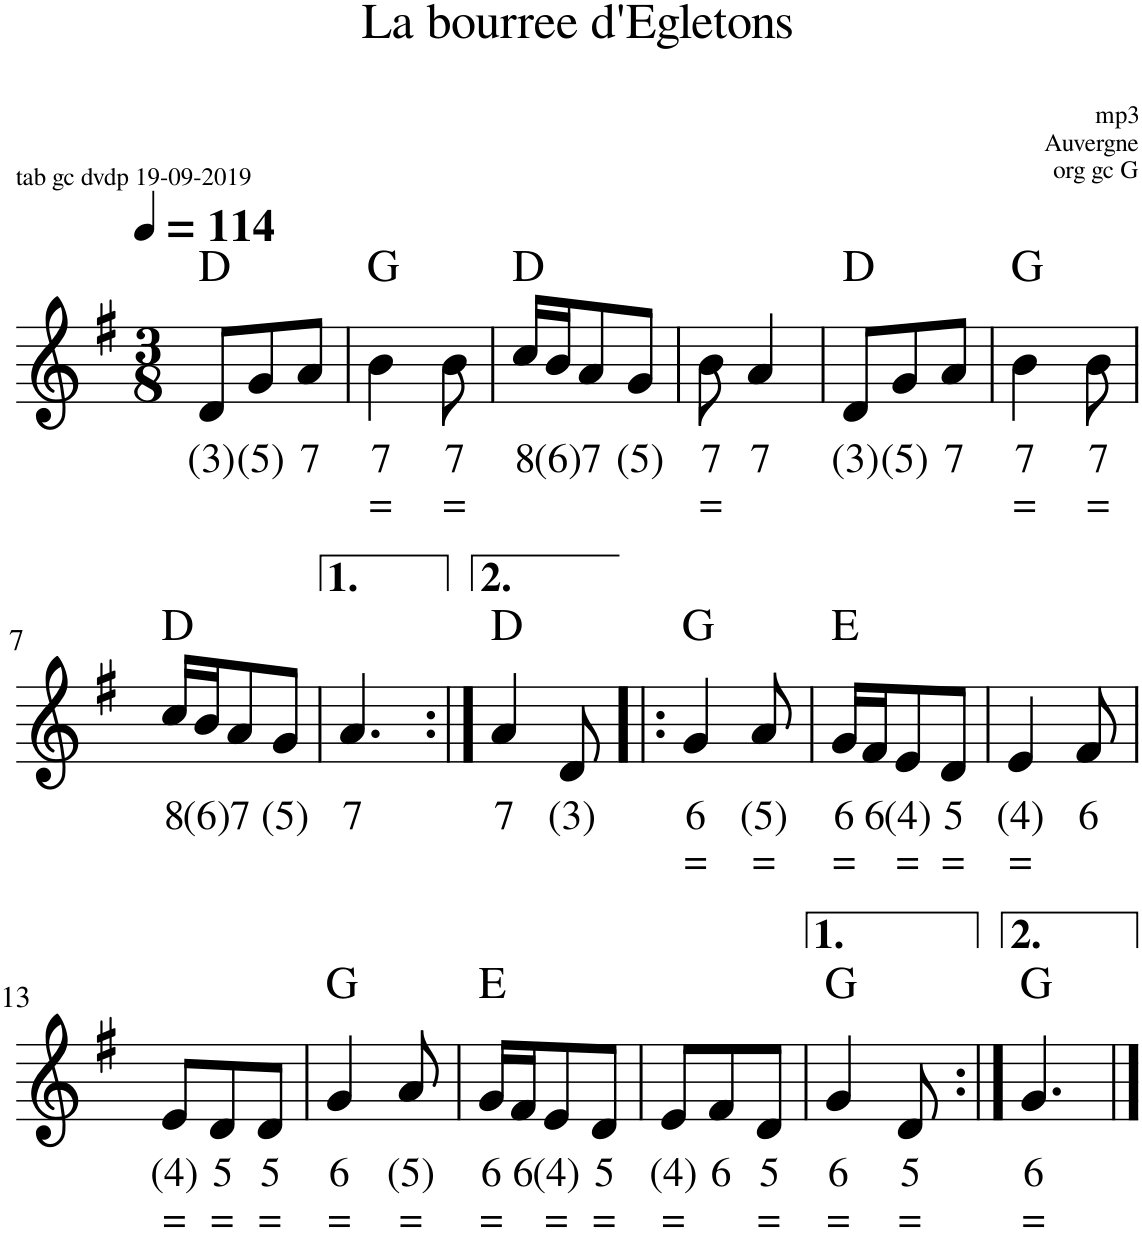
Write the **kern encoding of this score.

**kern	**text	**text	**harte
*part1	*part1	*part1	*part1
*staff1	*staff1	*staff1	*
*I"Accordeon	*	*	*
*I'Acc.	*	*	*
*clefG2	*	*	*
*k[f#]	*	*	*
*M3/8	*	*	*
*MM114	*	*	*
=1	=1	=1	=1
!	!LO:LY:b	!	!
8d/L	(3)	.	D:maj
!	!LO:LY:b	!	!
8g/	(5)	.	.
!	!LO:LY:b	!	!
8a/J	7	.	.
=2	=2	=2	=2
!	!LO:LY:b	!LO:LY:b	!
4b\	7	=	G:maj
!	!LO:LY:b	!LO:LY:b	!
8b\	7	=	.
=3	=3	=3	=3
!	!LO:LY:b	!	!
16cc/LL	8	.	D:maj
!	!LO:LY:b	!	!
16b/J	(6)	.	.
!	!LO:LY:b	!	!
8a/	7	.	.
!	!LO:LY:b	!	!
8g/J	(5)	.	.
=4	=4	=4	=4
!	!LO:LY:b	!LO:LY:b	!
8b\	7	=	.
!	!LO:LY:b	!	!
4a/	7	.	.
=5	=5	=5	=5
!	!LO:LY:b	!	!
8d/L	(3)	.	D:maj
!	!LO:LY:b	!	!
8g/	(5)	.	.
!	!LO:LY:b	!	!
8a/J	7	.	.
=6	=6	=6	=6
!	!LO:LY:b	!LO:LY:b	!
4b\	7	=	G:maj
!	!LO:LY:b	!LO:LY:b	!
8b\	7	=	.
!!LO:LB:g=z
=7	=7	=7	=7
!	!LO:LY:b	!	!
16cc/LL	8	.	D:maj
!	!LO:LY:b	!	!
16b/J	(6)	.	.
!	!LO:LY:b	!	!
8a/	7	.	.
!	!LO:LY:b	!	!
8g/J	(5)	.	.
=8	=8	=8	=8
!	!LO:LY:b	!	!
4.a/	7	.	.
=9:|!	=9:|!	=9:|!	=9:|!
!	!LO:LY:b	!	!
4a/	7	.	D:maj
!	!LO:LY:b	!	!
8d/	(3)	.	.
=10!|:	=10!|:	=10!|:	=10!|:
!	!LO:LY:b	!LO:LY:b	!
4g/	6	=	G:maj
!	!LO:LY:b	!LO:LY:b	!
8a/	(5)	=	.
=11	=11	=11	=11
!	!LO:LY:b	!LO:LY:b	!
16g/LL	6	=	E:maj
!	!LO:LY:b	!	!
16f#/J	6	.	.
!	!LO:LY:b	!LO:LY:b	!
8e/	(4)	=	.
!	!LO:LY:b	!LO:LY:b	!
8d/J	5	=	.
=12	=12	=12	=12
!	!LO:LY:b	!LO:LY:b	!
4e/	(4)	=	.
!	!LO:LY:b	!	!
8f#/	6	.	.
!!LO:LB:g=z
=13	=13	=13	=13
!	!LO:LY:b	!LO:LY:b	!
8e/L	(4)	=	.
!	!LO:LY:b	!LO:LY:b	!
8d/	5	=	.
!	!LO:LY:b	!LO:LY:b	!
8d/J	5	=	.
=14	=14	=14	=14
!	!LO:LY:b	!LO:LY:b	!
4g/	6	=	G:maj
!	!LO:LY:b	!LO:LY:b	!
8a/	(5)	=	.
=15	=15	=15	=15
!	!LO:LY:b	!LO:LY:b	!
16g/LL	6	=	E:maj
!	!LO:LY:b	!	!
16f#/J	6	.	.
!	!LO:LY:b	!LO:LY:b	!
8e/	(4)	=	.
!	!LO:LY:b	!LO:LY:b	!
8d/J	5	=	.
=16	=16	=16	=16
!	!LO:LY:b	!LO:LY:b	!
8e/L	(4)	=	.
!	!LO:LY:b	!	!
8f#/	6	.	.
!	!LO:LY:b	!LO:LY:b	!
8d/J	5	=	.
=17	=17	=17	=17
!	!LO:LY:b	!LO:LY:b	!
4g/	6	=	G:maj
!	!LO:LY:b	!LO:LY:b	!
8d/	5	=	.
=18:|!	=18:|!	=18:|!	=18:|!
!	!LO:LY:b	!LO:LY:b	!
4.g/	6	=	G:maj
==	==	==	==
*-	*-	*-	*-
